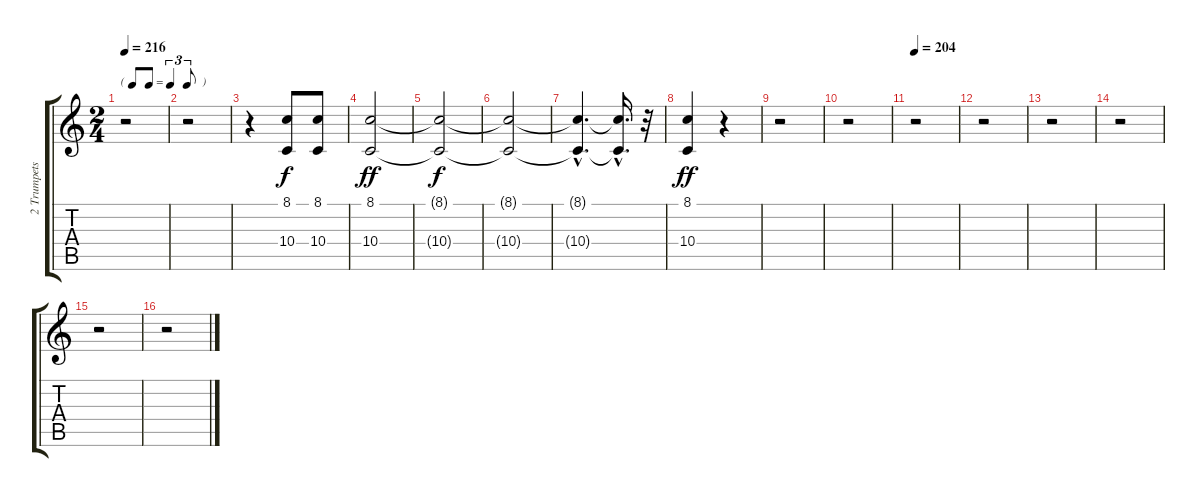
\track ("2 Trumpets in C" "2 Trumpets") {instrument trumpet}
\staff {score tabs}
\tuning (E4 B3 G3 D3 A2 E2) {hide}
\ts (2 4)
\tf triplet8th
\tempo 216
\clef g2
\ks c
r.2{dy mf} |
r.2 |
r.4 (8.1 10.4).8{dy f} (8.1 10.4).8 |
(8.1 10.4).2{dy ff} |
(8.1{t} 10.4{t}).2{dy f} |
(8.1{t} 10.4{t}).2 |
(8.1{hac t} 10.4{hac t}).4{d} (8.1{hac t} 10.4{hac t}).16{d} r.32 |
(8.1 10.4).4{dy ff} r.4 |
r.2 |
r.2 |
\tempo 204
r.2 |
r.2 |
r.2 |
r.2 |
r.2 |
r.2
